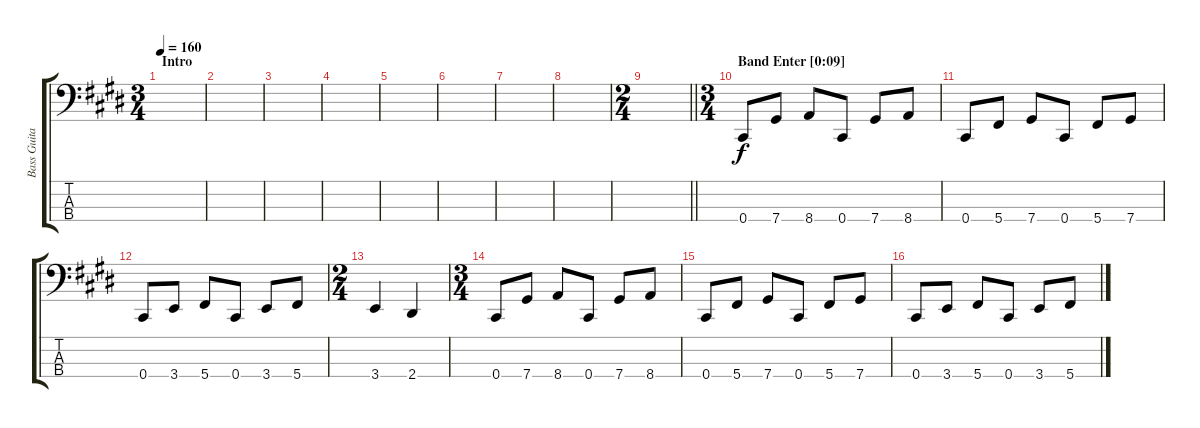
\track ("Bass Guitar" "Bass Guita") {instrument electricbassfinger}
\staff {score tabs}
\tuning (Gb2 Db2 Ab1 Db1) {hide}
\ts (3 4)
\section ("" "Intro")
\tempo 160
\clef f4
\ks c#minor
|
|
|
|
|
|
|
|
\ts (2 4)
\barLineRight lightlight
|
\ts (3 4)
\section ("" "Band Enter [0:09]")
0.4.8 7.4.8 8.4.8 0.4.8 7.4.8 8.4.8 |
0.4.8 5.4.8 7.4.8 0.4.8 5.4.8 7.4.8 |
0.4.8 3.4.8 5.4.8 0.4.8 3.4.8 5.4.8 |
\ts (2 4)
3.4.4 2.4.4 |
\ts (3 4)
0.4.8 7.4.8 8.4.8 0.4.8 7.4.8 8.4.8 |
0.4.8 5.4.8 7.4.8 0.4.8 5.4.8 7.4.8 |
0.4.8 3.4.8 5.4.8 0.4.8 3.4.8 5.4.8
